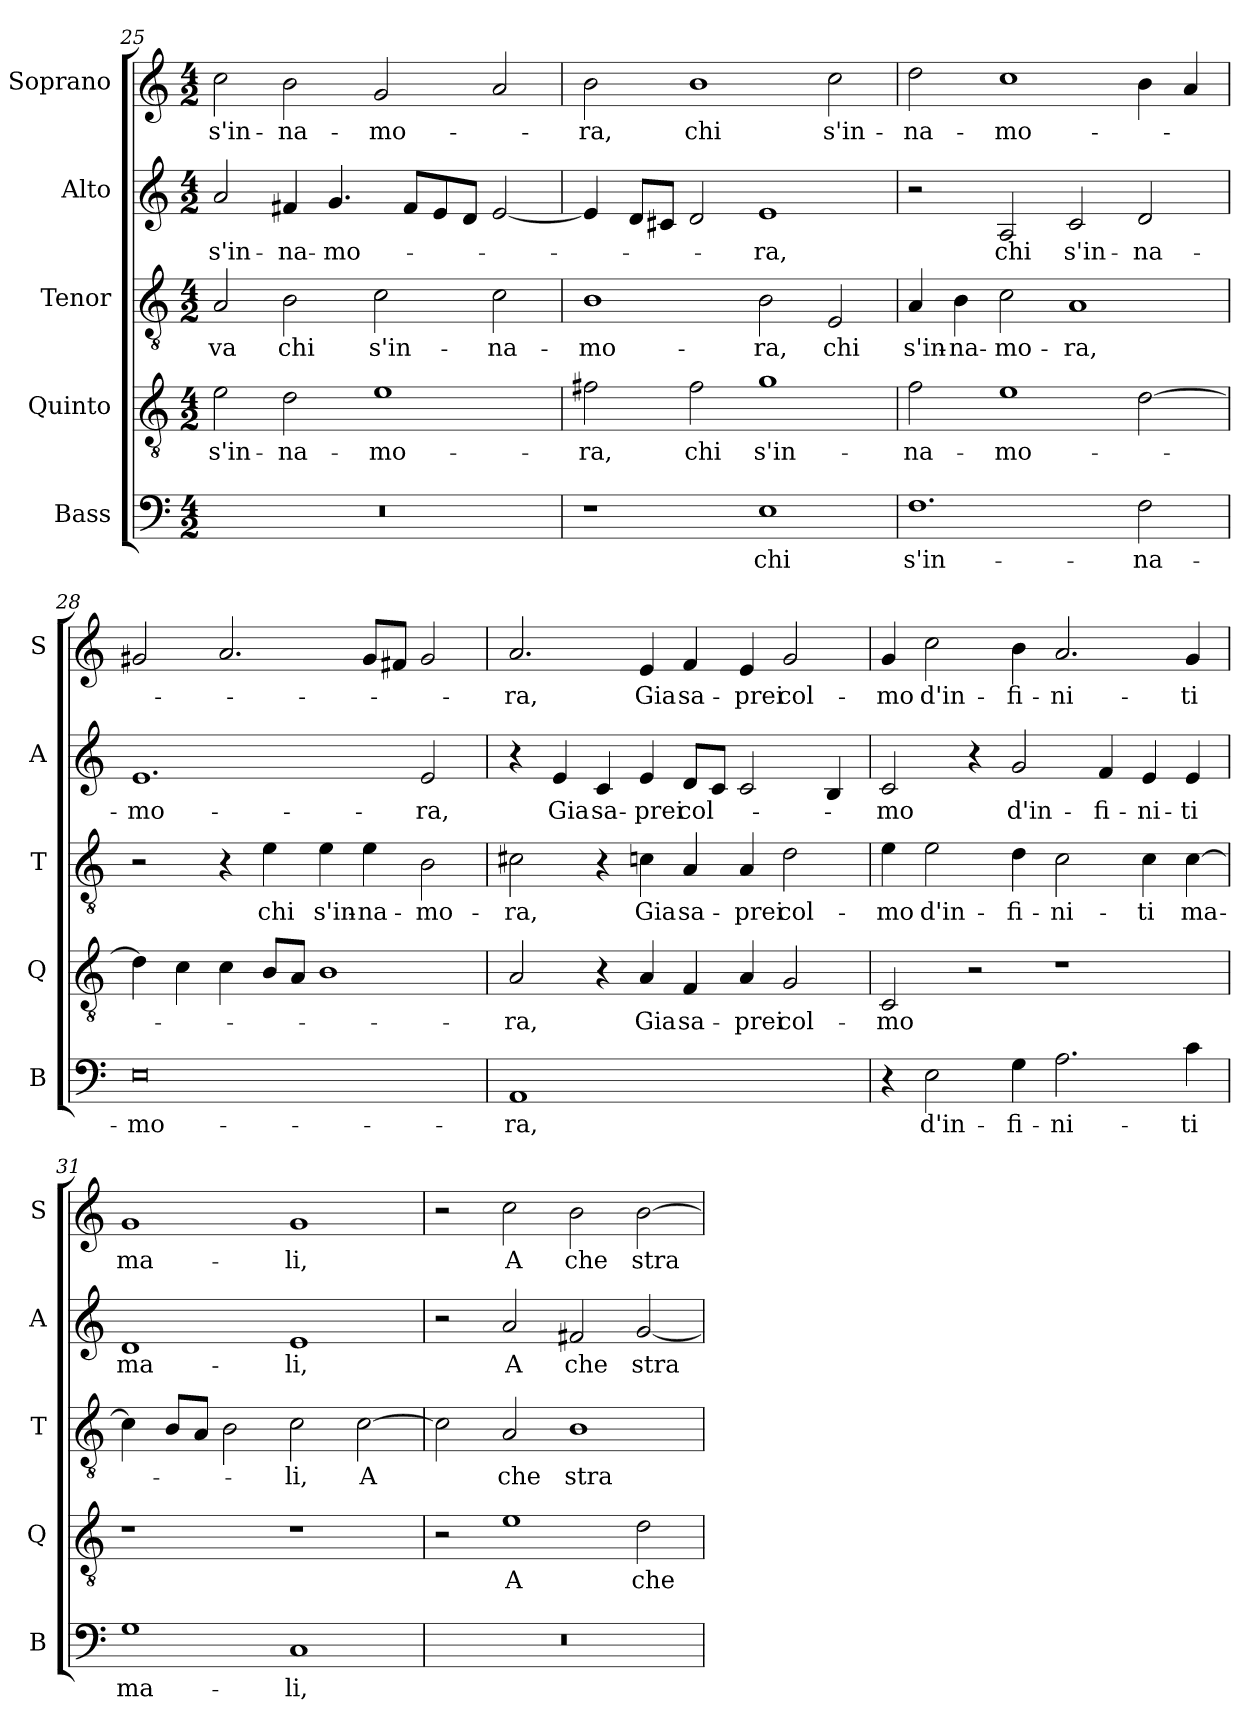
**kern	**text	**kern	**text	**kern	**text	**kern	**text	**kern	**text
*part5	*part5	*part4	*part4	*part3	*part3	*part2	*part2	*part1	*part1
*staff5	*staff5	*staff4	*staff4	*staff3	*staff3	*staff2	*staff2	*staff1	*staff1
*I"Bass	*	*I"Quinto	*	*I"Tenor	*	*I"Alto	*	*I"Soprano	*
*I'B	*	*I'Q	*	*I'T	*	*I'A	*	*I'S	*
!!LO:PB:g=z
*clefF4	*	*clefGv2	*	*clefGv2	*	*clefG2	*	*clefG2	*
*k[]	*	*k[]	*	*k[]	*	*k[]	*	*k[]	*
*C:	*	*C:	*	*C:	*	*C:	*	*C:	*
*M4/2	*	*M4/2	*	*M4/2	*	*M4/2	*	*M4/2	*
=25	=25	=25	=25	=25	=25	=25	=25	=25	=25
!	!	!	!LO:LY:b	!	!LO:LY:b	!	!LO:LY:b	!	!LO:LY:b
0r	.	2e\	s'in-	2A/	va	2a/	s'in-	2cc\	s'in-
!	!	!	!LO:LY:b	!	!LO:LY:b	!	!LO:LY:b	!	!LO:LY:b
.	.	2d\	-na-	2B\	chi	4f#X/	-na-	2b\	-na-
!	!	!	!	!	!	!	!LO:LY:b	!	!
.	.	.	.	.	.	4.g/	-mo-	.	.
!	!	!	!LO:LY:b	!	!LO:LY:b	!	!	!	!LO:LY:b
.	.	1e	-mo-	2c\	s'in-	.	.	2g/	-mo-
.	.	.	.	.	.	8f#/L	.	.	.
.	.	.	.	.	.	8e/	.	.	.
.	.	.	.	.	.	8d/J	.	.	.
!	!	!	!	!	!LO:LY:b	!	!	!	!
.	.	.	.	2c\	-na-	[2e/	.	2a/	.
=26	=26	=26	=26	=26	=26	=26	=26	=26	=26
!	!	!	!LO:LY:b	!	!LO:LY:b	!	!	!	!LO:LY:b
1r	.	2f#X\	-ra,	1B	-mo-	4e/]	.	2b\	-ra,
.	.	.	.	.	.	8d/L	.	.	.
.	.	.	.	.	.	8c#X/J	.	.	.
!	!	!	!LO:LY:b	!	!	!	!	!	!LO:LY:b
.	.	2f#\	chi	.	.	2d/	.	1b	chi
!	!LO:LY:b	!	!LO:LY:b	!	!LO:LY:b	!	!LO:LY:b	!	!
1E	chi	1g	s'in-	2B\	-ra,	1e	-ra,	.	.
!	!	!	!	!	!LO:LY:b	!	!	!	!LO:LY:b
.	.	.	.	2E/	chi	.	.	2cc\	s'in-
=27	=27	=27	=27	=27	=27	=27	=27	=27	=27
!	!LO:LY:b	!	!LO:LY:b	!	!LO:LY:b	!	!	!	!LO:LY:b
1.F	s'in-	2f\	-na-	4A/	s'in-	2r	.	2dd\	-na-
!	!	!	!	!	!LO:LY:b	!	!	!	!
.	.	.	.	4B\	-na-	.	.	.	.
!	!	!	!LO:LY:b	!	!LO:LY:b	!	!LO:LY:b	!	!LO:LY:b
.	.	1e	-mo-	2c\	-mo-	2A/	chi	1cc	-mo-
!	!	!	!	!	!LO:LY:b	!	!LO:LY:b	!	!
.	.	.	.	1A	-ra,	2c/	s'in-	.	.
!	!LO:LY:b	!	!	!	!	!	!LO:LY:b	!	!
2F\	-na-	[2d\	.	.	.	2d/	-na-	4b\	.
.	.	.	.	.	.	.	.	4a/	.
!!LO:LB:g=z
=28	=28	=28	=28	=28	=28	=28	=28	=28	=28
!	!LO:LY:b	!	!	!	!	!	!LO:LY:b	!	!
0E	-mo-	4d\]	.	2r	.	1.e	-mo-	2g#X/	.
.	.	4c\	.	.	.	.	.	.	.
.	.	4c\	.	4r	.	.	.	2.a/	.
!	!	!	!	!	!LO:LY:b	!	!	!	!
.	.	8B/L	.	4e\	chi	.	.	.	.
.	.	8A/J	.	.	.	.	.	.	.
!	!	!	!	!	!LO:LY:b	!	!	!	!
.	.	1B	.	4e\	s'in-	.	.	.	.
!	!	!	!	!	!LO:LY:b	!	!	!	!
.	.	.	.	4e\	-na-	.	.	8g#/L	.
.	.	.	.	.	.	.	.	8f#X/J	.
!	!	!	!	!	!LO:LY:b	!	!LO:LY:b	!	!
.	.	.	.	2B\	-mo-	2e/	-ra,	2g#/	.
=29	=29	=29	=29	=29	=29	=29	=29	=29	=29
!	!LO:LY:b	!	!LO:LY:b	!	!LO:LY:b	!	!	!	!LO:LY:b
1AA	-ra,	2A/	-ra,	2c#X\	-ra,	4r	.	2.a/	-ra,
!	!	!	!	!	!	!	!LO:LY:b	!	!
.	.	.	.	.	.	4e/	Gia	.	.
!	!	!	!	!	!	!	!LO:LY:b	!	!
.	.	4r	.	4r	.	4c/	sa-	.	.
!	!	!	!LO:LY:b	!	!LO:LY:b	!	!LO:LY:b	!	!LO:LY:b
.	.	4A/	Gia	4cn\	Gia	4e/	-prei	4e/	Gia
!	!	!	!LO:LY:b	!	!LO:LY:b	!	!LO:LY:b	!	!LO:LY:b
1ryy	.	4F/	sa-	4A/	sa-	8d/L	col-	4f/	sa-
.	.	.	.	.	.	8c/J	.	.	.
!	!	!	!LO:LY:b	!	!LO:LY:b	!	!	!	!LO:LY:b
.	.	4A/	-prei	4A/	-prei	2c/	.	4e/	-prei
!	!	!	!LO:LY:b	!	!LO:LY:b	!	!	!	!LO:LY:b
.	.	2G/	col-	2d\	col-	.	.	2g/	col-
.	.	.	.	.	.	4B/	.	.	.
=30	=30	=30	=30	=30	=30	=30	=30	=30	=30
!	!	!	!LO:LY:b	!	!LO:LY:b	!	!LO:LY:b	!	!LO:LY:b
4r	.	2C/	-mo	4e\	-mo	2c/	-mo	4g/	-mo
!	!LO:LY:b	!	!	!	!LO:LY:b	!	!	!	!LO:LY:b
2E\	d'in-	.	.	2e\	d'in-	.	.	2cc\	d'in-
.	.	2r	.	.	.	4r	.	.	.
!	!LO:LY:b	!	!	!	!LO:LY:b	!	!LO:LY:b	!	!LO:LY:b
4G\	-fi-	.	.	4d\	-fi-	2g/	d'in-	4b\	-fi-
!	!LO:LY:b	!	!	!	!LO:LY:b	!	!	!	!LO:LY:b
2.A\	-ni-	1r	.	2c\	-ni-	.	.	2.a/	-ni-
!	!	!	!	!	!	!	!LO:LY:b	!	!
.	.	.	.	.	.	4f/	-fi-	.	.
!	!	!	!	!	!LO:LY:b	!	!LO:LY:b	!	!
.	.	.	.	4c\	-ti	4e/	-ni-	.	.
!	!LO:LY:b	!	!	!	!LO:LY:b	!	!LO:LY:b	!	!LO:LY:b
4c\	-ti	.	.	[4c\	ma-	4e/	-ti	4g/	-ti
!!LO:LB:g=z
=31	=31	=31	=31	=31	=31	=31	=31	=31	=31
!	!LO:LY:b	!	!	!	!	!	!LO:LY:b	!	!LO:LY:b
1G	ma-	1r	.	4c\]	.	1d	ma-	1g	ma-
.	.	.	.	8B/L	.	.	.	.	.
.	.	.	.	8A/J	.	.	.	.	.
.	.	.	.	2B\	.	.	.	.	.
!	!LO:LY:b	!	!	!	!LO:LY:b	!	!LO:LY:b	!	!LO:LY:b
1C	-li,	1r	.	2c\	-li,	1e	-li,	1g	-li,
!	!	!	!	!	!LO:LY:b	!	!	!	!
.	.	.	.	[2c\	A	.	.	.	.
=32	=32	=32	=32	=32	=32	=32	=32	=32	=32
0r	.	2r	.	2c\]	.	2r	.	2r	.
!	!	!	!LO:LY:b	!	!LO:LY:b	!	!LO:LY:b	!	!LO:LY:b
.	.	1e	A	2A/	che	2a/	A	2cc\	A
!	!	!	!	!	!LO:LY:b	!	!LO:LY:b	!	!LO:LY:b
.	.	.	.	1B	stra-	2f#X/	che	2b\	che
!	!	!	!LO:LY:b	!	!	!	!LO:LY:b	!	!LO:LY:b
.	.	2d\	che	.	.	[2g/	stra-	[2b\	stra-
=	=	=	=	=	=	=	=	=	=
*-	*-	*-	*-	*-	*-	*-	*-	*-	*-
